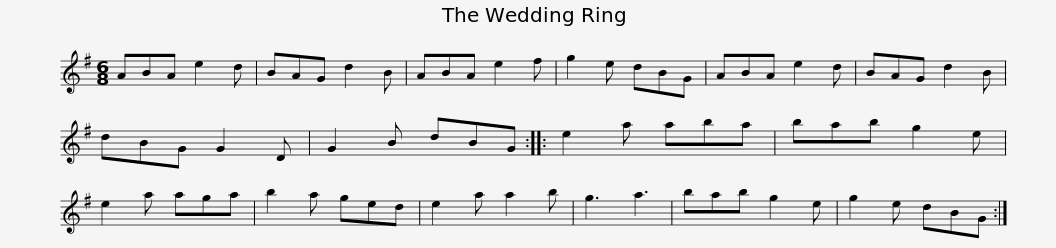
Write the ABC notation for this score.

X:1
L:1/8
M:6/8
I:linebreak $
K:G
V:1 treble
V:1
 ABA e2 d | BAG d2 B | ABA e2 f | g2 e dBG | ABA e2 d | %5
 BAG d2 B | dBG G2 D | G2 B dBG ::$ e2 a aba | bab g2 e | %10
 e2 a aga | b2 a ged | e2 a a2 b | g3 a3 | bab g2 e | %15
 g2 e dBG :| %16
